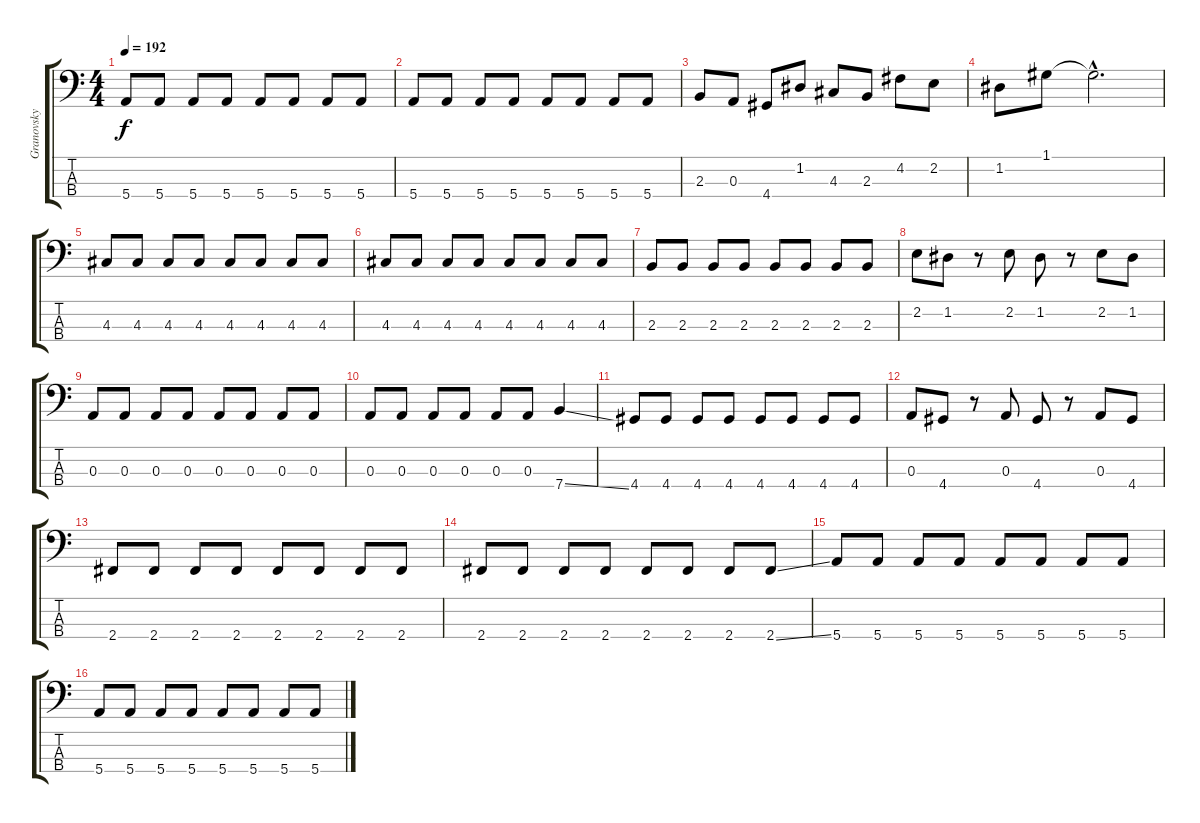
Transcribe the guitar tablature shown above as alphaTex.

\track ("Granovsky" "Granovsky") {instrument electricbassfinger}
\staff {score tabs}
\tuning (G2 D2 A1 E1) {hide}
\ts (4 4)
\tempo 192
\clef f4
\ks c
5.4.8{dy f} 5.4.8 5.4.8 5.4.8 5.4.8 5.4.8 5.4.8 5.4.8 |
5.4.8 5.4.8 5.4.8 5.4.8 5.4.8 5.4.8 5.4.8 5.4.8 |
2.3.8 0.3.8 4.4.8 1.2.8 4.3.8 2.3.8 4.2.8 2.2.8 |
1.2.8 1.1.8 1.1{hac t}.2{d} |
4.3.8 4.3.8 4.3.8 4.3.8 4.3.8 4.3.8 4.3.8 4.3.8 |
4.3.8 4.3.8 4.3.8 4.3.8 4.3.8 4.3.8 4.3.8 4.3.8 |
2.3.8 2.3.8 2.3.8 2.3.8 2.3.8 2.3.8 2.3.8 2.3.8 |
2.2.8 1.2.8 r.8 2.2.8 1.2.8 r.8 2.2.8 1.2.8 |
0.3.8 0.3.8 0.3.8 0.3.8 0.3.8 0.3.8 0.3.8 0.3.8 |
0.3.8 0.3.8 0.3.8 0.3.8 0.3.8 0.3.8 7.4{ss}.4 |
4.4.8 4.4.8 4.4.8 4.4.8 4.4.8 4.4.8 4.4.8 4.4.8 |
0.3.8 4.4.8 r.8 0.3.8 4.4.8 r.8 0.3.8 4.4.8 |
2.4.8 2.4.8 2.4.8 2.4.8 2.4.8 2.4.8 2.4.8 2.4.8 |
2.4.8 2.4.8 2.4.8 2.4.8 2.4.8 2.4.8 2.4.8 2.4{ss}.8 |
5.4.8 5.4.8 5.4.8 5.4.8 5.4.8 5.4.8 5.4.8 5.4.8 |
5.4.8 5.4.8 5.4.8 5.4.8 5.4.8 5.4.8 5.4.8 5.4.8
